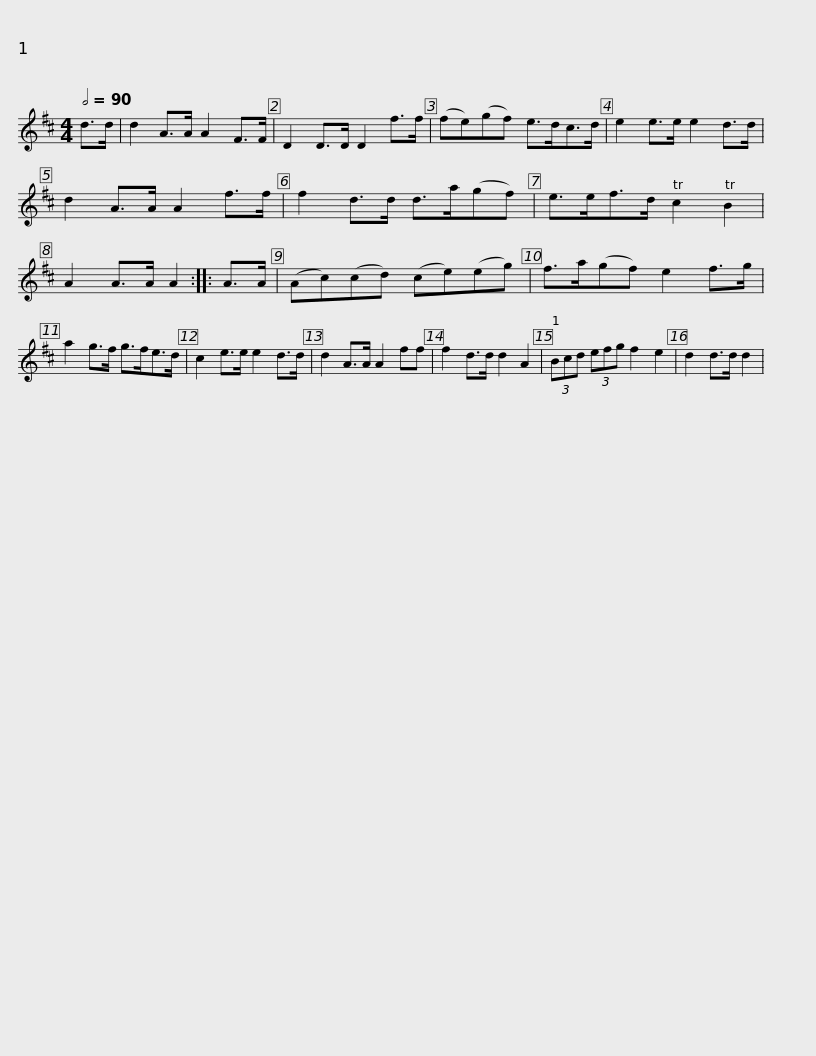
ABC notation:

X:1
L:1/8
Q:1/2=90
M:4/4
I:linebreak $
K:D
V:1 treble
V:1
 d>d | d2 A>A A2 F>F | D2 D>D D2 f>f | (fe)(gf) e>dc>d | e2 e>e e2 d>d |$ %5
 d2 A>A A2 f>f | f2 d>d d>a(gf) | e>ef>d c2 B2 | A2 A>A A2 ::$ A>A | %10
 (Ac)(cd) (ce)(eg) | f>a(gf) e2 f>g | a2 g>f g>fe>d | c2 e>e e2 d>d |$ d2 A>A A2 ff | %15
 f2 d>d d2 A2 | (3Bcd (3efg f2 e2 | d2 d>d d2 | %18
